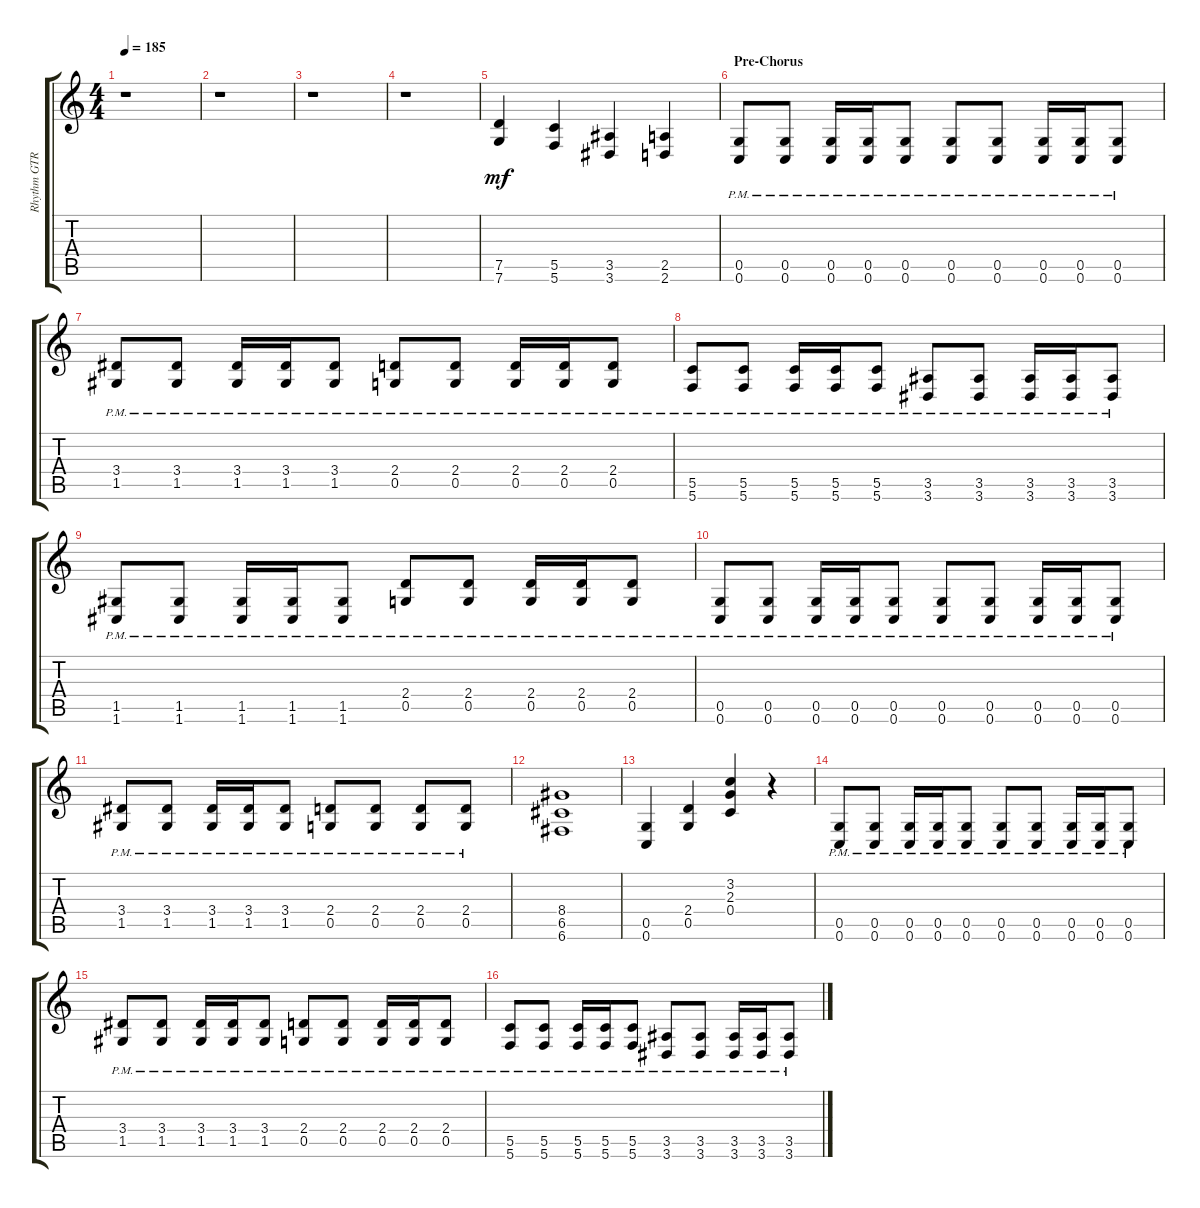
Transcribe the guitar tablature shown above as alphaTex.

\track ("Rhythm GTR 2" "Rhythm GTR") {instrument distortionguitar}
\staff {score tabs}
\tuning (D4 A3 F3 C3 G2 C2) {hide}
\ts (4 4)
\tempo 185
\clef g2
\ks aminor
r.1{dy mf} |
r.1 |
r.1 |
r.1 |
(7.5 7.6).4 (5.5 5.6).4 (3.5 3.6).4 (2.5 2.6).4 |
\section ("" "Pre-Chorus")
(0.5{pm} 0.6{pm}).8 (0.5{pm} 0.6{pm}).8 (0.5{pm} 0.6{pm}).16 (0.5{pm} 0.6{pm}).16 (0.5{pm} 0.6{pm}).8 (0.5{pm} 0.6{pm}).8 (0.5{pm} 0.6{pm}).8 (0.5{pm} 0.6{pm}).16 (0.5{pm} 0.6{pm}).16 (0.5{pm} 0.6{pm}).8 |
(3.4{pm} 1.5{pm}).8 (3.4{pm} 1.5{pm}).8 (3.4{pm} 1.5{pm}).16 (3.4{pm} 1.5{pm}).16 (3.4{pm} 1.5{pm}).8 (2.4{pm} 0.5{pm}).8 (2.4{pm} 0.5{pm}).8 (2.4{pm} 0.5{pm}).16 (2.4{pm} 0.5{pm}).16 (2.4{pm} 0.5{pm}).8 |
(5.5{pm} 5.6{pm}).8 (5.5{pm} 5.6{pm}).8 (5.5{pm} 5.6{pm}).16 (5.5{pm} 5.6{pm}).16 (5.5{pm} 5.6{pm}).8 (3.5{pm} 3.6{pm}).8 (3.5{pm} 3.6{pm}).8 (3.5{pm} 3.6{pm}).16 (3.5{pm} 3.6{pm}).16 (3.5{pm} 3.6{pm}).8 |
(1.5{pm} 1.6{pm}).8 (1.5{pm} 1.6{pm}).8 (1.5{pm} 1.6{pm}).16 (1.5{pm} 1.6{pm}).16 (1.5{pm} 1.6{pm}).8 (2.4{pm} 0.5{pm}).8 (2.4{pm} 0.5{pm}).8 (2.4{pm} 0.5{pm}).16 (2.4{pm} 0.5{pm}).16 (2.4{pm} 0.5{pm}).8 |
(0.5{pm} 0.6{pm}).8 (0.5{pm} 0.6{pm}).8 (0.5{pm} 0.6{pm}).16 (0.5{pm} 0.6{pm}).16 (0.5{pm} 0.6{pm}).8 (0.5{pm} 0.6{pm}).8 (0.5{pm} 0.6{pm}).8 (0.5{pm} 0.6{pm}).16 (0.5{pm} 0.6{pm}).16 (0.5{pm} 0.6{pm}).8 |
(3.4{pm} 1.5{pm}).8 (3.4{pm} 1.5{pm}).8 (3.4{pm} 1.5{pm}).16 (3.4{pm} 1.5{pm}).16 (3.4{pm} 1.5{pm}).8 (2.4{pm} 0.5{pm}).8 (2.4{pm} 0.5{pm}).8 (2.4{pm} 0.5{pm}).8 (2.4{pm} 0.5{pm}).8 |
(8.4 6.5 6.6).1 |
(0.5 0.6).4 (2.4 0.5).4 (3.2 2.3 0.4).4 r.4 |
(0.5{pm} 0.6{pm}).8 (0.5{pm} 0.6{pm}).8 (0.5{pm} 0.6{pm}).16 (0.5{pm} 0.6{pm}).16 (0.5{pm} 0.6{pm}).8 (0.5{pm} 0.6{pm}).8 (0.5{pm} 0.6{pm}).8 (0.5{pm} 0.6{pm}).16 (0.5{pm} 0.6{pm}).16 (0.5{pm} 0.6{pm}).8 |
(3.4{pm} 1.5{pm}).8 (3.4{pm} 1.5{pm}).8 (3.4{pm} 1.5{pm}).16 (3.4{pm} 1.5{pm}).16 (3.4{pm} 1.5{pm}).8 (2.4{pm} 0.5{pm}).8 (2.4{pm} 0.5{pm}).8 (2.4{pm} 0.5{pm}).16 (2.4{pm} 0.5{pm}).16 (2.4{pm} 0.5{pm}).8 |
(5.5{pm} 5.6{pm}).8 (5.5{pm} 5.6{pm}).8 (5.5{pm} 5.6{pm}).16 (5.5{pm} 5.6{pm}).16 (5.5{pm} 5.6{pm}).8 (3.5{pm} 3.6{pm}).8 (3.5{pm} 3.6{pm}).8 (3.5{pm} 3.6{pm}).16 (3.5{pm} 3.6{pm}).16 (3.5{pm} 3.6{pm}).8
